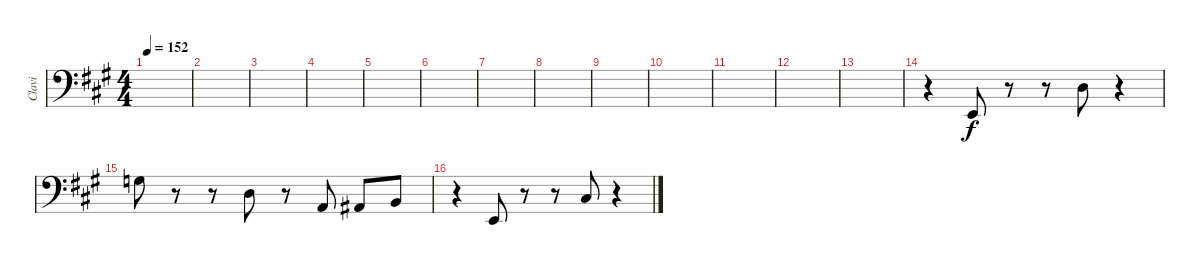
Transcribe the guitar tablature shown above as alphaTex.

\track ("Clavi" "Clavi") {instrument harpsichord}
\staff {score}
\tuning (E4 B3 G3 D3 A2 E2 B1) {hide}
\ts (4 4)
\tempo 152
\clef f4
\ks a
|
|
|
|
|
|
|
|
|
|
|
|
|
r.4 0.6.8 r.8 r.8 0.4.8 r.4 |
0.3.8 r.8 r.8 0.4.8 r.8 0.5.8 1.5.8 2.5.8 |
r.4 0.6.8 r.8 r.8 4.5.8 r.4
